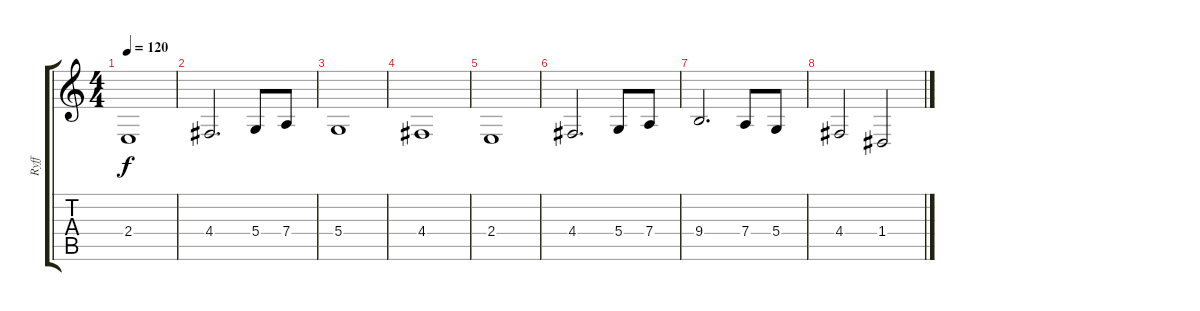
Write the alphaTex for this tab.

\track ("Ryff" "Ryff") {instrument tremolostrings}
\staff {score tabs}
\tuning (E4 B3 G3 D3 A2 E2) {hide}
\ts (4 4)
\tempo 120
\clef g2
\ks c
2.4.1{dy f} |
4.4.2{d} 5.4.8 7.4.8 |
5.4.1 |
4.4.1 |
2.4.1 |
4.4.2{d} 5.4.8 7.4.8 |
9.4.2{d} 7.4.8 5.4.8 |
4.4.2{volume 8} 1.4.2
